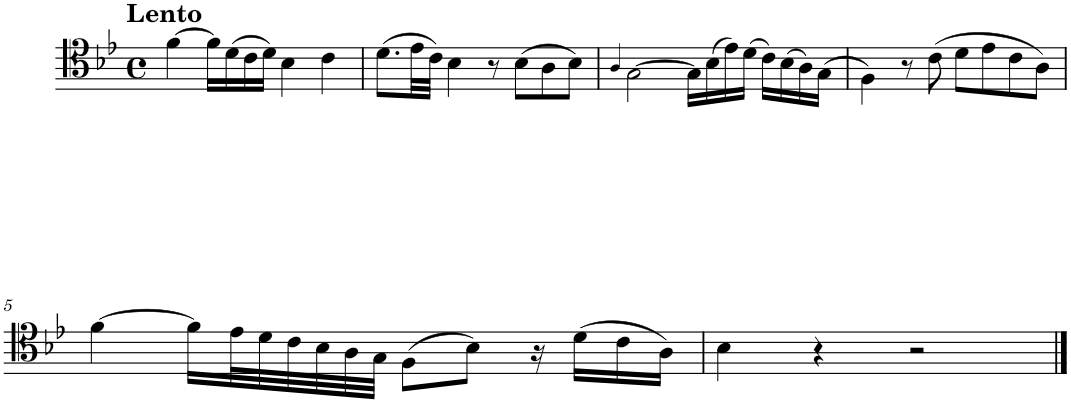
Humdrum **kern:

**kern
*part1
*staff1
*I"Piano
*I'Pno.
*clefC4
*k[b-e-]
*M4/4
*met(c)
=1
!LO:TX:a:B:t=Lento
[4f\
16f\LL]
(16d\
16c\
16d\JJ)
4B-\
4c\
=2
(8.d\L
32e-\LL
32c\JJJ)
4B-\
8r
(8B-\L
8A\
8B-\J)
=3
4qA/
[2G\
16G\LL]
(16B-\
16e-\)
(16d\JJ
16c\LL)
(16B-\
16A\)
(16G\JJ
=4
4F\)
8r
(8c\
8d\L
8e-\
8c\
8A\J)
!!LO:LB:g=z
=5
[4f\
16f\LL]
32e-\L
32d\
32c\
32B-\
32A\
32G\JJJ
(8F\L
8B-\J)
16r
(16d\LL
16c\
16A\JJ)
=6
4B-\
4r
2r
==
*-
